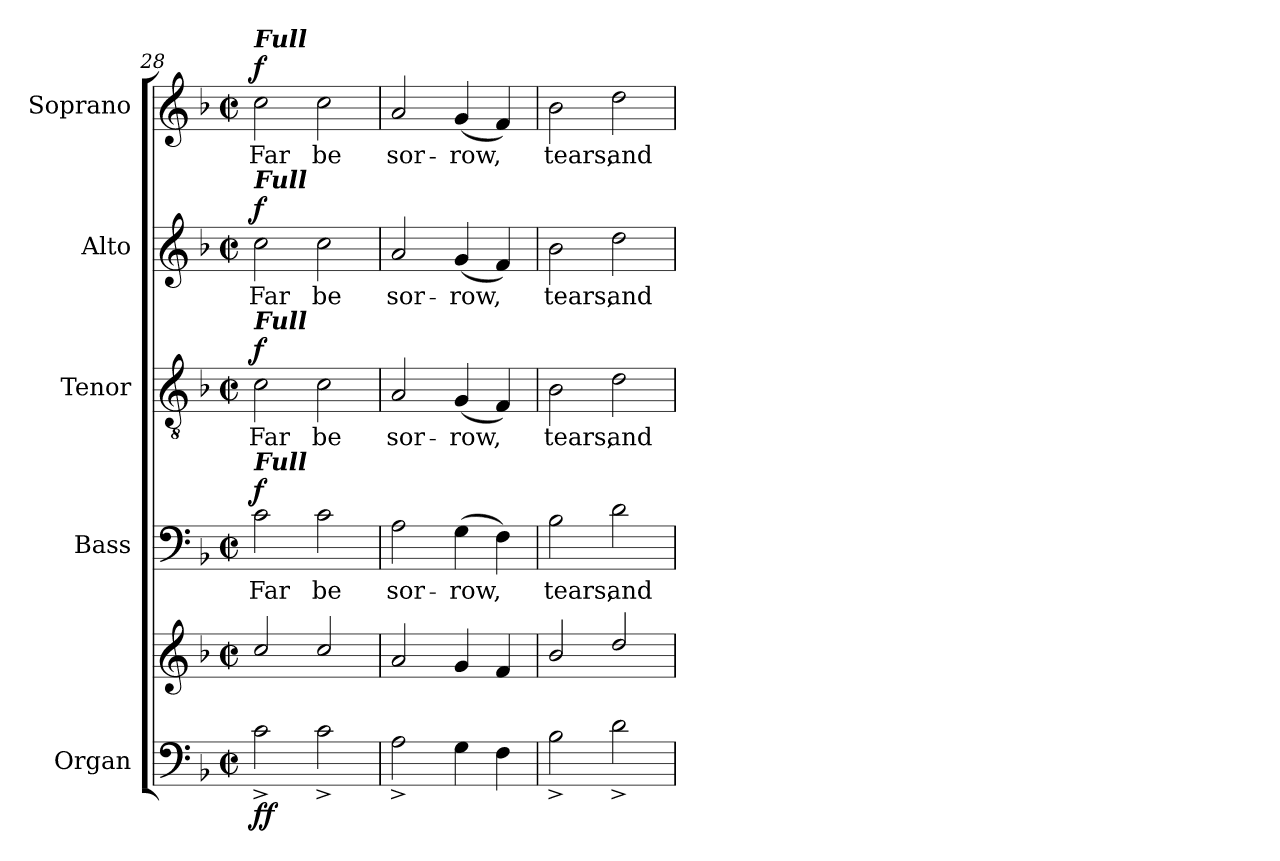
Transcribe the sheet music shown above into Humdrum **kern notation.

**kern	**kern	**dynam	**kern	**text	**dynam	**kern	**text	**dynam	**kern	**text	**dynam	**kern	**text	**dynam
*part5	*part5	*part5	*part4	*part4	*part4	*part3	*part3	*part3	*part2	*part2	*part2	*part1	*part1	*part1
*staff6	*staff5	*staff5/6	*staff4	*staff4	*staff4	*staff3	*staff3	*staff3	*staff2	*staff2	*staff2	*staff1	*staff1	*staff1
*I"Organ	*	*	*I"Bass	*	*	*I"Tenor	*	*	*I"Alto	*	*	*I"Soprano	*	*
*	*	*	*I'B	*	*	*I'T	*	*	*I'A	*	*	*I'S	*	*
*clefF4	*clefG2	*	*clefF4	*	*	*clefGv2	*	*	*clefG2	*	*	*clefG2	*	*
*k[b-]	*k[b-]	*	*k[b-]	*	*	*k[b-]	*	*	*k[b-]	*	*	*k[b-]	*	*
*F:	*F:	*	*F:	*	*	*F:	*	*	*F:	*	*	*F:	*	*
*M2/2	*M2/2	*	*M2/2	*	*	*M2/2	*	*	*M2/2	*	*	*M2/2	*	*
*met(c|)	*met(c|)	*	*met(c|)	*	*	*met(c|)	*	*	*met(c|)	*	*	*met(c|)	*	*
=28	=28	=28	=28	=28	=28	=28	=28	=28	=28	=28	=28	=28	=28	=28
*^	*^	*	*	*	*	*	*	*	*	*	*	*	*	*
!	!	!	!	!	!	!	!	!	!	!	!	!	!	!LO:TX:a:Bi:t=Full	!	!
!	!	!	!	!	!	!	!	!	!	!	!LO:TX:a:Bi:t=Full	!	!	!	!	!
!	!	!	!	!	!	!	!	!LO:TX:a:Bi:t=Full	!	!	!	!	!	!	!	!
!	!	!	!	!	!LO:TX:a:Bi:t=Full	!	!	!	!	!	!	!	!	!	!	!
!	!	!	!	!LO:DY:b=2	!	!LO:LY:b	!	!	!LO:LY:b	!	!	!LO:LY:b	!	!	!LO:LY:b	!
!	!	!	!	!LO:DY:n=1:b	!	!	!LO:DY:b	!	!	!LO:DY:b	!	!	!LO:DY:b	!	!	!LO:DY:b
1ryy	2c^\	2cc	1ryy	f f	2c	Far	f	2c	Far	f	2cc	Far	f	2cc	Far	f
!	!	!	!	!	!	!LO:LY:b	!	!	!LO:LY:b	!	!	!LO:LY:b	!	!	!LO:LY:b	!
.	2c^\	2cc	.	.	2c	be	.	2c	be	.	2cc	be	.	2cc	be	.
=29	=29	=29	=29	=29	=29	=29	=29	=29	=29	=29	=29	=29	=29	=29	=29	=29
!	!	!	!	!	!	!LO:LY:b	!	!	!LO:LY:b	!	!	!LO:LY:b	!	!	!LO:LY:b	!
1ryy	2A^\	2a	1ryy	.	2A	sor-	.	2A	sor-	.	2a	sor-	.	2a	sor-	.
!	!	!	!	!	!	!LO:LY:b	!	!	!LO:LY:b	!	!	!LO:LY:b	!	!	!LO:LY:b	!
.	4G\	4g	.	.	(>4G	-row,	.	(<4G	-row,	.	(<4g	-row,	.	(<4g	-row,	.
.	4F\	4f	.	.	4F)	.	.	4F)	.	.	4f)	.	.	4f)	.	.
=30	=30	=30	=30	=30	=30	=30	=30	=30	=30	=30	=30	=30	=30	=30	=30	=30
!	!	!	!	!	!	!LO:LY:b	!	!	!LO:LY:b	!	!	!LO:LY:b	!	!	!LO:LY:b	!
1ryy	2B-^\	2b-	1ryy	.	2B-	tears,	.	2B-	tears,	.	2b-	tears,	.	2b-	tears,	.
!	!	!	!	!	!	!LO:LY:b	!	!	!LO:LY:b	!	!	!LO:LY:b	!	!	!LO:LY:b	!
.	2d^\	2dd	.	.	2d	and	.	2d	and	.	2dd	and	.	2dd	and	.
*v	*v	*	*	*	*	*	*	*	*	*	*	*	*	*	*	*
*	*v	*v	*	*	*	*	*	*	*	*	*	*	*	*	*
=	=	=	=	=	=	=	=	=	=	=	=	=	=	=
*-	*-	*-	*-	*-	*-	*-	*-	*-	*-	*-	*-	*-	*-	*-
